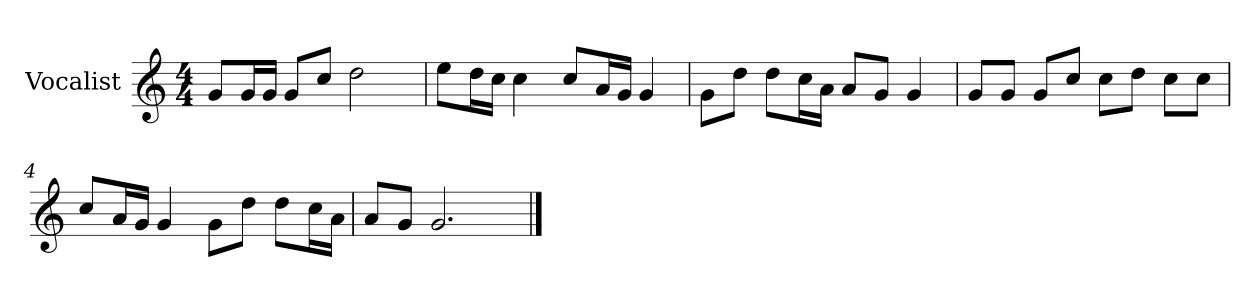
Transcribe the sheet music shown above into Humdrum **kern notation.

**kern
*part1
*staff1
*I"Vocalist
*k[]
*C:
*M4/4
=
8gL
16gL
16gJJ
8gL
8ccJ
2dd
=1
8eeL
16ddL
16ccJJ
4cc
8ccL
16aL
16gJJ
4g
=2
8gL
8ddJ
8ddL
16ccL
16aJJ
8aL
8gJ
4g
=3
8gL
8gJ
8gL
8ccJ
8ccL
8ddJ
8ccL
8ccJ
=4
8ccL
16aL
16gJJ
4g
8gL
8ddJ
8ddL
16ccL
16aJJ
=5
8aL
8gJ
2.g
==
*-
